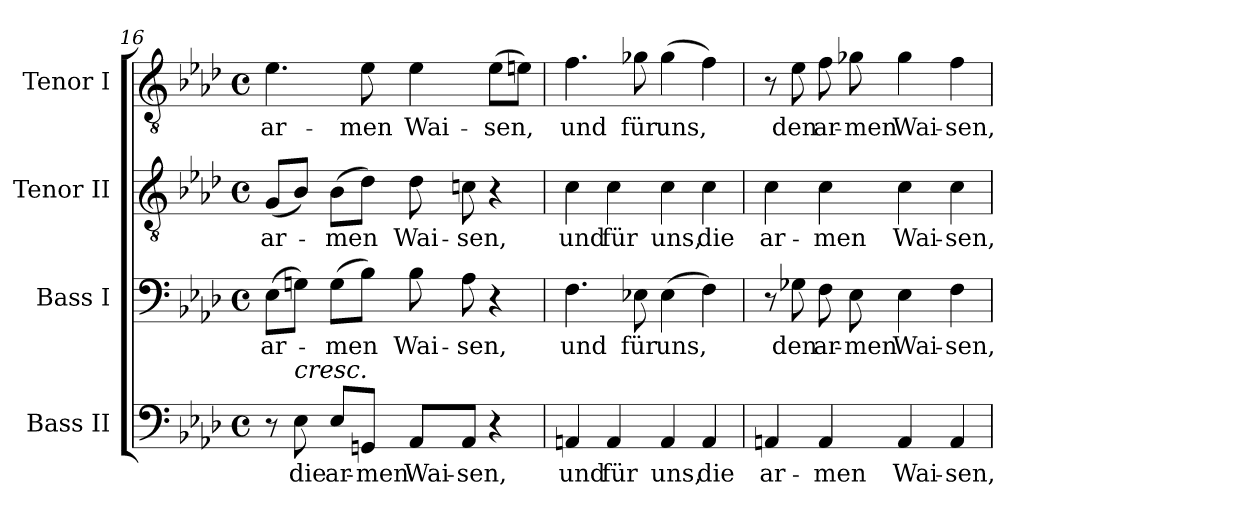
**kern	**text	**kern	**text	**kern	**text	**kern	**text
*part4	*part4	*part3	*part3	*part2	*part2	*part1	*part1
*staff4	*staff4	*staff3	*staff3	*staff2	*staff2	*staff1	*staff1
*I"Bass II	*	*I"Bass I	*	*I"Tenor II	*	*I"Tenor I	*
*I'B.	*	*I'B.	*	*I'T.	*	*I'T.	*
*clefF4	*	*clefF4	*	*clefGv2	*	*clefGv2	*
*	*	*	*	*ITrd7c12	*	*ITrd7c12	*
*k[b-e-a-d-]	*	*k[b-e-a-d-]	*	*k[b-e-a-d-]	*	*k[b-e-a-d-]	*
*A-:	*	*A-:	*	*A-:	*	*A-:	*
*M4/4	*	*M4/4	*	*M4/4	*	*M4/4	*
*met(c)	*	*met(c)	*	*met(c)	*	*met(c)	*
=16	=16	=16	=16	=16	=16	=16	=16
!	!	!	!LO:LY:b:color=#000000	!	!	!	!
!	!	!	!	!	!LO:LY:b:color=#000000	!	!
!	!	!	!	!	!	!	!LO:LY:b:color=#000000
8r	.	(8E-i\L	ar-	(8GGi/L	ar-	4.E-i\	ar-
!LO:TX:a:i:t=cresc.	!	!	!	!	!	!	!
!	!LO:LY:b:color=#000000	!	!	!	!	!	!
8E-i\	die	8Gni\J)	.	8BB-i/J)	.	.	.
!	!LO:LY:b:color=#000000	!	!	!	!	!	!
!	!	!	!LO:LY:b:color=#000000	!	!	!	!
!	!	!	!	!	!LO:LY:b:color=#000000	!	!
8E-i/L	ar-	(8Gi\L	-men	(8BB-i\L	-men	.	.
!	!LO:LY:b:color=#000000	!	!	!	!	!	!
!	!	!	!	!	!	!	!LO:LY:b:color=#000000
8GGni/J	-men	8B-i\J)	.	8D-i\J)	.	8E-i\	-men
!	!LO:LY:b:color=#000000	!	!	!	!	!	!
!	!	!	!LO:LY:b:color=#000000	!	!	!	!
!	!	!	!	!	!LO:LY:b:color=#000000	!	!
!	!	!	!	!	!	!	!LO:LY:b:color=#000000
8AA-i/L	Wai-	8B-i\	Wai-	8D-i\	Wai-	4E-i\	Wai-
!	!LO:LY:b:color=#000000	!	!	!	!	!	!
!	!	!	!LO:LY:b:color=#000000	!	!	!	!
!	!	!	!	!	!LO:LY:b:color=#000000	!	!
8AA-i/J	-sen,	8A-i\	-sen,	8Cni\	-sen,	.	.
!	!	!	!	!	!	!	!LO:LY:b:color=#000000
4r	.	4r	.	4r	.	(8E-i\L	-sen,
.	.	.	.	.	.	8Eni\J)	.
!!LO:LB:g=z
=17	=17	=17	=17	=17	=17	=17	=17
!	!LO:LY:b:color=#000000	!	!	!	!	!	!
!	!	!	!LO:LY:b:color=#000000	!	!	!	!
!	!	!	!	!	!LO:LY:b:color=#000000	!	!
!	!	!	!	!	!	!	!LO:LY:b:color=#000000
4AAni/	und	4.Fi\	und	4Ci\	und	4.Fi\	und
!	!LO:LY:b:color=#000000	!	!	!	!	!	!
!	!	!	!	!	!LO:LY:b:color=#000000	!	!
4AAi/	für	.	.	4Ci\	für	.	.
!	!	!	!LO:LY:b:color=#000000	!	!	!	!
!	!	!	!	!	!	!	!LO:LY:b:color=#000000
.	.	8E-Xi\	für	.	.	8G-Xi\	für
!	!LO:LY:b:color=#000000	!	!	!	!	!	!
!	!	!	!LO:LY:b:color=#000000	!	!	!	!
!	!	!	!	!	!LO:LY:b:color=#000000	!	!
!	!	!	!	!	!	!	!LO:LY:b:color=#000000
4AAi/	uns,	(4E-i\	uns,	4Ci\	uns,	(4G-i\	uns,
!	!LO:LY:b:color=#000000	!	!	!	!	!	!
!	!	!	!	!	!LO:LY:b:color=#000000	!	!
4AAi/	die	4Fi\)	.	4Ci\	die	4Fi\)	.
=18	=18	=18	=18	=18	=18	=18	=18
!	!LO:LY:b:color=#000000	!	!	!	!	!	!
!	!	!	!	!	!LO:LY:b:color=#000000	!	!
4AAni/	ar-	8r	.	4Ci\	ar-	8r	.
!	!	!	!LO:LY:b:color=#000000	!	!	!	!
!	!	!	!	!	!	!	!LO:LY:b:color=#000000
.	.	8G-Xi\	den	.	.	8E-i\	den
!	!LO:LY:b:color=#000000	!	!	!	!	!	!
!	!	!	!LO:LY:b:color=#000000	!	!	!	!
!	!	!	!	!	!LO:LY:b:color=#000000	!	!
!	!	!	!	!	!	!	!LO:LY:b:color=#000000
4AAi/	-men	8Fi\	ar-	4Ci\	-men	8Fi\	ar-
!	!	!	!LO:LY:b:color=#000000	!	!	!	!
!	!	!	!	!	!	!	!LO:LY:b:color=#000000
.	.	8E-i\	-men	.	.	8G-Xi\	-men
!	!LO:LY:b:color=#000000	!	!	!	!	!	!
!	!	!	!LO:LY:b:color=#000000	!	!	!	!
!	!	!	!	!	!LO:LY:b:color=#000000	!	!
!	!	!	!	!	!	!	!LO:LY:b:color=#000000
4AAi/	Wai-	4E-i\	Wai-	4Ci\	Wai-	4G-i\	Wai-
!	!LO:LY:b:color=#000000	!	!	!	!	!	!
!	!	!	!LO:LY:b:color=#000000	!	!	!	!
!	!	!	!	!	!LO:LY:b:color=#000000	!	!
!	!	!	!	!	!	!	!LO:LY:b:color=#000000
4AAi/	-sen,	4Fi\	-sen,	4Ci\	-sen,	4Fi\	-sen,
=	=	=	=	=	=	=	=
*-	*-	*-	*-	*-	*-	*-	*-
